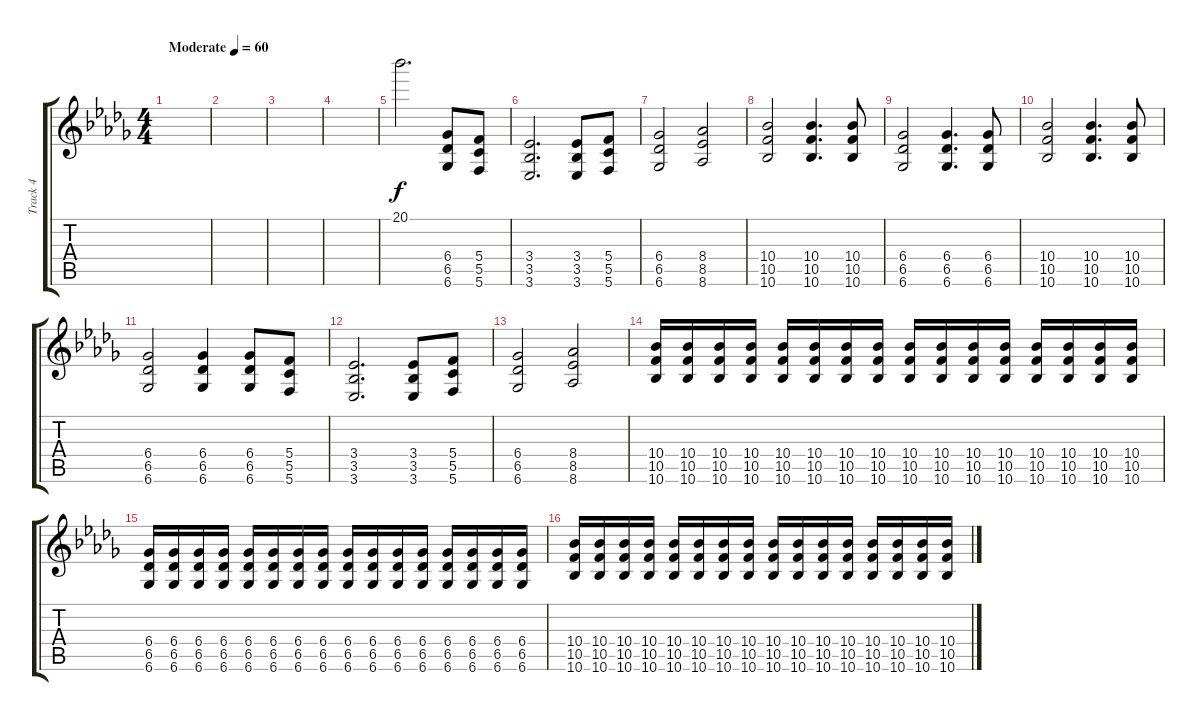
\track ("Track 4" "Track 4") {instrument overdrivenguitar}
\staff {score tabs}
\tuning (D4 A3 F3 C3 G2 C2) {hide}
\ts (4 4)
\tempo (60 "Moderate")
\clef g2
\ks bbminor
|
|
|
|
20.1.2{d volume 16} (6.4 6.5 6.6).8{dy f} (5.4 5.5 5.6).8 |
(3.4 3.5 3.6).2{d} (3.4 3.5 3.6).8 (5.4 5.5 5.6).8 |
(6.4 6.5 6.6).2 (8.4 8.5 8.6).2 |
(10.4 10.5 10.6).2 (10.4 10.5 10.6).4{d} (10.4 10.5 10.6).8 |
(6.4 6.5 6.6).2 (6.4 6.5 6.6).4{d} (6.4 6.5 6.6).8 |
(10.4 10.5 10.6).2 (10.4 10.5 10.6).4{d} (10.4 10.5 10.6).8 |
(6.4 6.5 6.6).2 (6.4 6.5 6.6).4 (6.4 6.5 6.6).8 (5.4 5.5 5.6).8 |
(3.4 3.5 3.6).2{d} (3.4 3.5 3.6).8 (5.4 5.5 5.6).8 |
(6.4 6.5 6.6).2 (8.4 8.5 8.6).2 |
(10.4 10.5 10.6).16 (10.4 10.5 10.6).16 (10.4 10.5 10.6).16 (10.4 10.5 10.6).16 (10.4 10.5 10.6).16 (10.4 10.5 10.6).16 (10.4 10.5 10.6).16 (10.4 10.5 10.6).16 (10.4 10.5 10.6).16 (10.4 10.5 10.6).16 (10.4 10.5 10.6).16 (10.4 10.5 10.6).16 (10.4 10.5 10.6).16 (10.4 10.5 10.6).16 (10.4 10.5 10.6).16 (10.4 10.5 10.6).16 |
(6.4 6.5 6.6).16 (6.4 6.5 6.6).16 (6.4 6.5 6.6).16 (6.4 6.5 6.6).16 (6.4 6.5 6.6).16 (6.4 6.5 6.6).16 (6.4 6.5 6.6).16 (6.4 6.5 6.6).16 (6.4 6.5 6.6).16 (6.4 6.5 6.6).16 (6.4 6.5 6.6).16 (6.4 6.5 6.6).16 (6.4 6.5 6.6).16 (6.4 6.5 6.6).16 (6.4 6.5 6.6).16 (6.4 6.5 6.6).16 |
(10.4 10.5 10.6).16 (10.4 10.5 10.6).16 (10.4 10.5 10.6).16 (10.4 10.5 10.6).16 (10.4 10.5 10.6).16 (10.4 10.5 10.6).16 (10.4 10.5 10.6).16 (10.4 10.5 10.6).16 (10.4 10.5 10.6).16 (10.4 10.5 10.6).16 (10.4 10.5 10.6).16 (10.4 10.5 10.6).16 (10.4 10.5 10.6).16 (10.4 10.5 10.6).16 (10.4 10.5 10.6).16 (10.4 10.5 10.6).16
